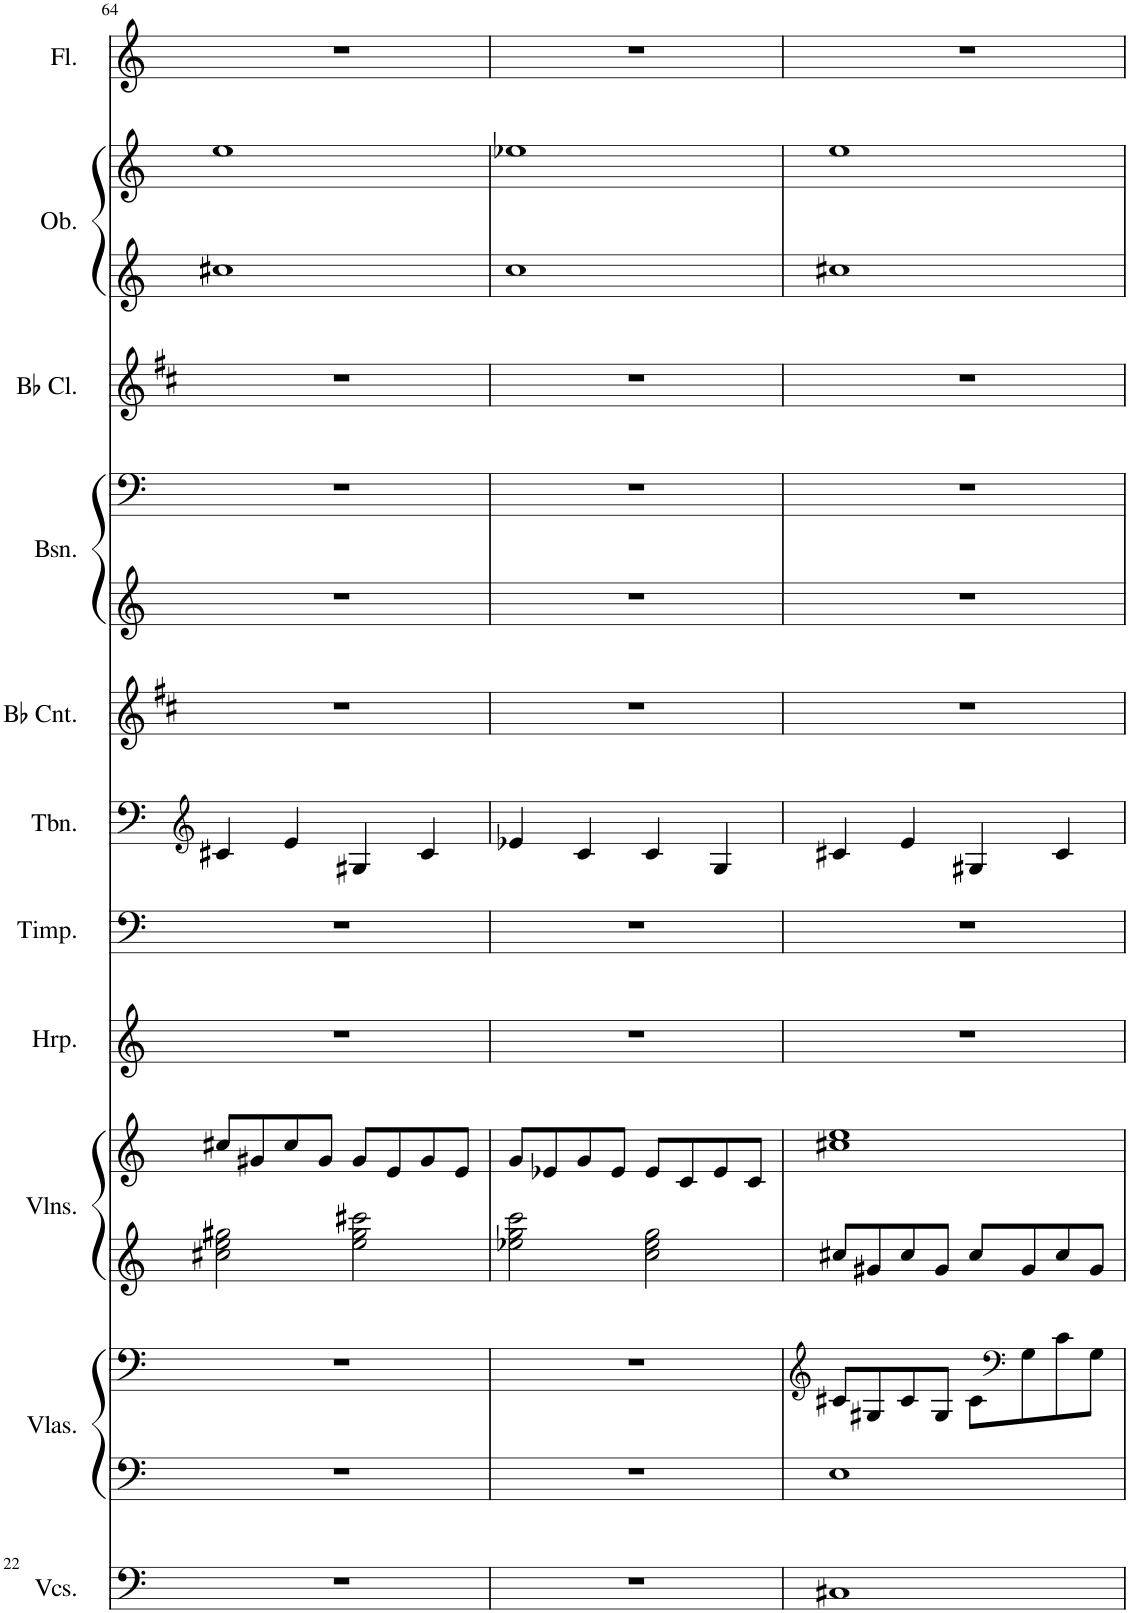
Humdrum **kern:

**kern	**kern	**kern	**kern	**kern	**kern	**kern	**kern	**kern	**kern	**kern	**kern	**kern	**kern	**kern
*part11	*part10	*part10	*part9	*part9	*part8	*part7	*part6	*part5	*part4	*part4	*part3	*part2	*part2	*part1
*staff15	*staff14	*staff13	*staff12	*staff11	*staff10	*staff9	*staff8	*staff7	*staff6	*staff5	*staff4	*staff3	*staff2	*staff1
*I"Violoncellos	*I"Violas	*	*I"Violins	*	*I"Harp	*I"Timpani	*I"Trombone	*I"Bb Cornet	*I"Bassoon	*	*I"Bb Clarinet	*I"Oboe	*	*I"Flute
*I'Vcs.	*I'Vlas.	*	*I'Vlns.	*	*I'Hrp.	*I'Timp.	*I'Tbn.	*I'Bb Cnt.	*I'Bsn.	*	*I'Bb Cl.	*I'Ob.	*	*I'Fl.
!!LO:PB:g=z
*clefF4	*clefF4	*clefF4	*clefG2	*clefG2	*clefG2	*clefF4	*clefG2	*clefG2	*clefG2	*clefF4	*clefG2	*clefG2	*clefG2	*clefG2
*	*	*	*	*	*	*	*	*Trd1c2	*	*	*Trd1c2	*	*	*
*k[]	*k[]	*k[]	*k[]	*k[]	*k[]	*k[]	*k[]	*k[f#c#]	*k[]	*k[]	*k[f#c#]	*k[]	*k[]	*k[]
*M4/4	*M4/4	*M4/4	*M4/4	*M4/4	*M4/4	*M4/4	*M4/4	*M4/4	*M4/4	*M4/4	*M4/4	*M4/4	*M4/4	*M4/4
=64	=64	=64	=64	=64	=64	=64	=64	=64	=64	=64	=64	=64	=64	=64
1r	1r	1r	2cc#X\ 2ee\ 2gg#X\	8cc#X/L	1r	1r	4c#X/	1r	1r	1r	1r	1cc#X	1ee	1r
.	.	.	.	8g#X/	.	.	.	.	.	.	.	.	.	.
.	.	.	.	8cc#/	.	.	4e/	.	.	.	.	.	.	.
.	.	.	.	8g#/J	.	.	.	.	.	.	.	.	.	.
.	.	.	2ee\ 2gg#\ 2ccc#X\	8g#/L	.	.	4G#X/	.	.	.	.	.	.	.
.	.	.	.	8e/	.	.	.	.	.	.	.	.	.	.
.	.	.	.	8g#/	.	.	4c#/	.	.	.	.	.	.	.
.	.	.	.	8e/J	.	.	.	.	.	.	.	.	.	.
=65	=65	=65	=65	=65	=65	=65	=65	=65	=65	=65	=65	=65	=65	=65
1r	1r	1r	2ee-X\ 2gg\ 2ccc\	8g/L	1r	1r	4e-X/	1r	1r	1r	1r	1cc	1ee-X	1r
.	.	.	.	8e-X/	.	.	.	.	.	.	.	.	.	.
.	.	.	.	8g/	.	.	4c/	.	.	.	.	.	.	.
.	.	.	.	8e-/J	.	.	.	.	.	.	.	.	.	.
.	.	.	2cc\ 2ee-\ 2gg\	8e-/L	.	.	4c/	.	.	.	.	.	.	.
.	.	.	.	8c/	.	.	.	.	.	.	.	.	.	.
.	.	.	.	8e-/	.	.	4G/	.	.	.	.	.	.	.
.	.	.	.	8c/J	.	.	.	.	.	.	.	.	.	.
=66	=66	=66	=66	=66	=66	=66	=66	=66	=66	=66	=66	=66	=66	=66
*	*	*clefG2	*	*	*	*	*	*	*	*	*	*	*	*
1C#X	1E	8c#X/L	8cc#X/L	1cc#X 1ee	1r	1r	4c#X/	1r	1r	1r	1r	1cc#X	1ee	1r
.	.	8G#X/	8g#X/	.	.	.	.	.	.	.	.	.	.	.
.	.	8c#/	8cc#/	.	.	.	4e/	.	.	.	.	.	.	.
.	.	8G#/J	8g#/J	.	.	.	.	.	.	.	.	.	.	.
.	.	8c#\L	8cc#/L	.	.	.	4G#X/	.	.	.	.	.	.	.
*	*	*clefF4	*	*	*	*	*	*	*	*	*	*	*	*
.	.	8G#\	8g#/	.	.	.	.	.	.	.	.	.	.	.
.	.	8c#\	8cc#/	.	.	.	4c#/	.	.	.	.	.	.	.
.	.	8G#\J	8g#/J	.	.	.	.	.	.	.	.	.	.	.
=	=	=	=	=	=	=	=	=	=	=	=	=	=	=
*-	*-	*-	*-	*-	*-	*-	*-	*-	*-	*-	*-	*-	*-	*-
